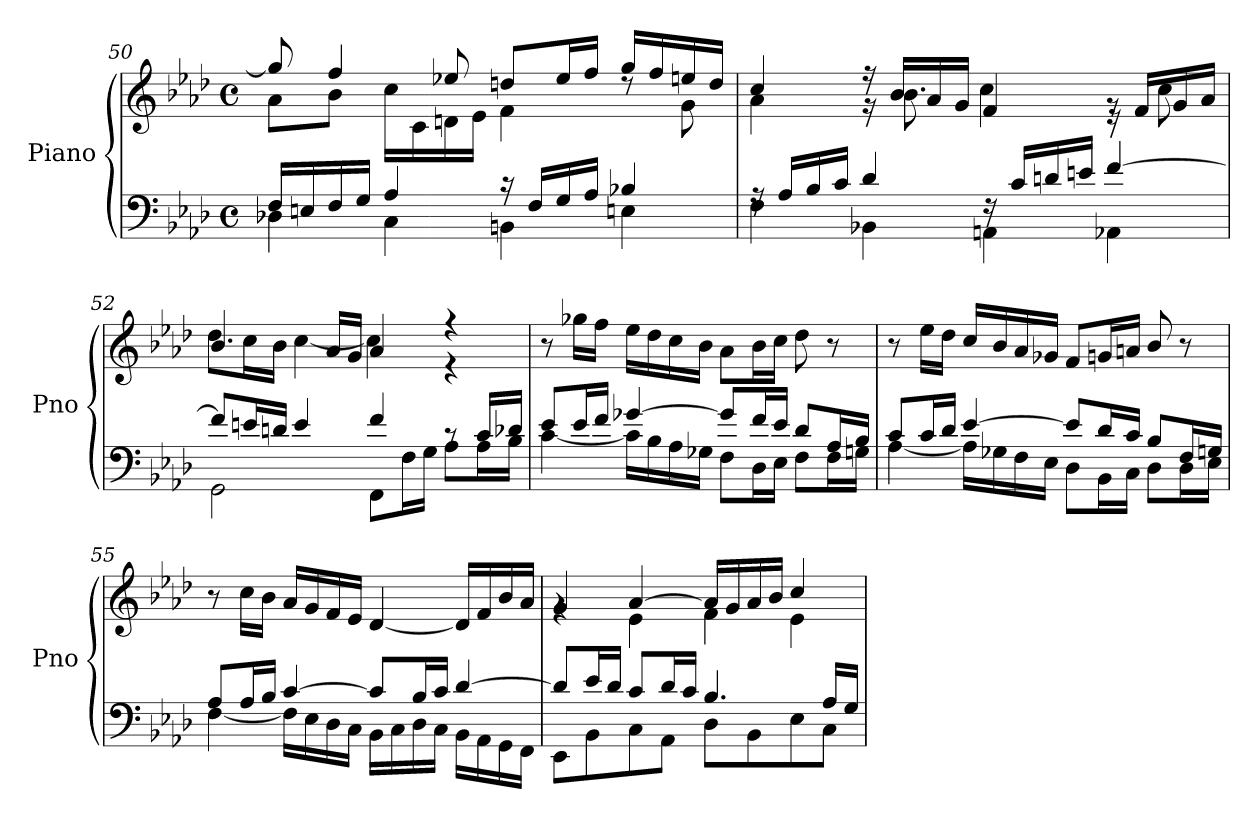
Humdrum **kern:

**kern	**kern
*part1	*part1
*staff2	*staff1
*I"Piano	*
*I'Pno	*
*clefF4	*clefG2
*k[b-e-a-d-]	*k[b-e-a-d-]
*M4/4	*M4/4
*met(c)	*met(c)
=50	=50
*^	*^
16F/LL	4D-X\	8gg/]	8a-\L
16En/	.	.	.
16F/	.	4ff/	8b-\J
16G/JJ	.	.	.
4A-/	4C\	.	16cc\LL
.	.	.	16c\
.	.	8ee-X/	16dn\
.	.	.	16e-\JJ
16r	4BBn\	8ddn/L	4f\
16F/LL	.	.	.
16G/	.	16ee-/L	.
16A-/JJ	.	16ff/JJ	.
4B-X/	4En\	16gg/LL	8rdd
.	.	16ff/	.
.	.	16een/	8g\
.	.	16dd/JJ	.
!!LO:LB:g=z	!!
=51	=51	=51	=51
16rA	4F\	4cc/	4a-\
16A-/LL	.	.	.
16B-/	.	.	.
16c/JJ	.	.	.
4d-/	4BB-X\	16r	16r
.	.	16b-/LL	8.b-\
.	.	16a-/	.
.	.	16g/JJ	.
16rF	4AAn\	4f/	4cc\
16c/LL	.	.	.
16dn/	.	.	.
16en/JJ	.	.	.
[4f/	4AA-X\	16re	8rg
.	.	16f/LL	.
.	.	16g/	8cc\
.	.	16a-/JJ	.
=52	=52	=52	=52
8f/L]	2GG\	4.b-/	8dd-\L
16en/L	.	.	16cc\L
16dn/JJ	.	.	16b-\JJ
4e/	.	.	[4cc\
.	.	16a-/LL	.
.	.	16g/JJ	.
4f/	8FF\L	4a-/	4cc\]
.	16F\L	.	.
.	16G\JJ	.	.
8rc	8A-\L	4r	4r
16c/LL	16A-\L	.	.
16d-X/JJ	16B-\JJ	.	.
*	*	*v	*v
=53	=53	=53
8e-/L	[4c\	8r
16e-/L	.	16gg-X\LL
16f/JJ	.	16ff\JJ
[4g-X/	16c\LL]	16ee-\LL
.	16B-\	16dd-\
.	16A-\	16cc\
.	16G-X\JJ	16b-\JJ
8g-/L]	8F\L	8a-\L
16f/L	16D-\L	16b-\L
16e-/JJ	16E-\JJ	16cc\JJ
8d-/L	8F\L	8dd-\
16A-/L	16F\L	8r
16B-/JJ	16Gn\JJ	.
!!LO:LB:g=z
=54	=54	=54
8c/L	[4A-\	8r
16c/L	.	16ee-\LL
16d-/JJ	.	16dd-\JJ
[4e-/	16A-\LL]	16cc/LL
.	16G-X\	16b-/
.	16F\	16a-/
.	16E-\JJ	16g-X/JJ
8e-/L]	8D-\L	8f/L
16d-/L	16BB-\L	16gn/L
16c/JJ	16C\JJ	16an/JJ
8B-/L	8D-\L	8b-/
16F/L	16D-\L	8r
16Gn/JJ	16E-\JJ	.
=55	=55	=55
8A-/L	[4F\	8r
16A-/L	.	16cc\LL
16B-/JJ	.	16b-\JJ
[4c/	16F\LL]	16a-/LL
.	16E-\	16g/
.	16D-\	16f/
.	16C\JJ	16e-/JJ
8c/L]	16BB-\LL	[4d-/
.	16C\	.
16B-/L	16D-\	.
16c/JJ	16C\JJ	.
[4d-/	16BB-\LL	16d-/LL]
.	16AA-\	16f/
.	16GG\	16b-/
.	16FF\JJ	16a-/JJ
=56	=56	=56
*	*	*^
8d-/L]	8EE-\L	4g/	4rg
16e-/L	8BB-\	.	.
16d-/JJ	.	.	.
8c/L	8C\	[4a-/	4e-\
16d-/L	8AA-\J	.	.
16c/JJ	.	.	.
4.B-/	8D-\L	16a-/LL]	4f\
.	.	16g/	.
.	8BB-\	16a-/	.
.	.	16b-/JJ	.
.	8E-\	4cc/	4e-\
16A-/LL	8C\J	.	.
16G/JJ	.	.	.
*v	*v	*	*
*	*v	*v
=	=
*-	*-
